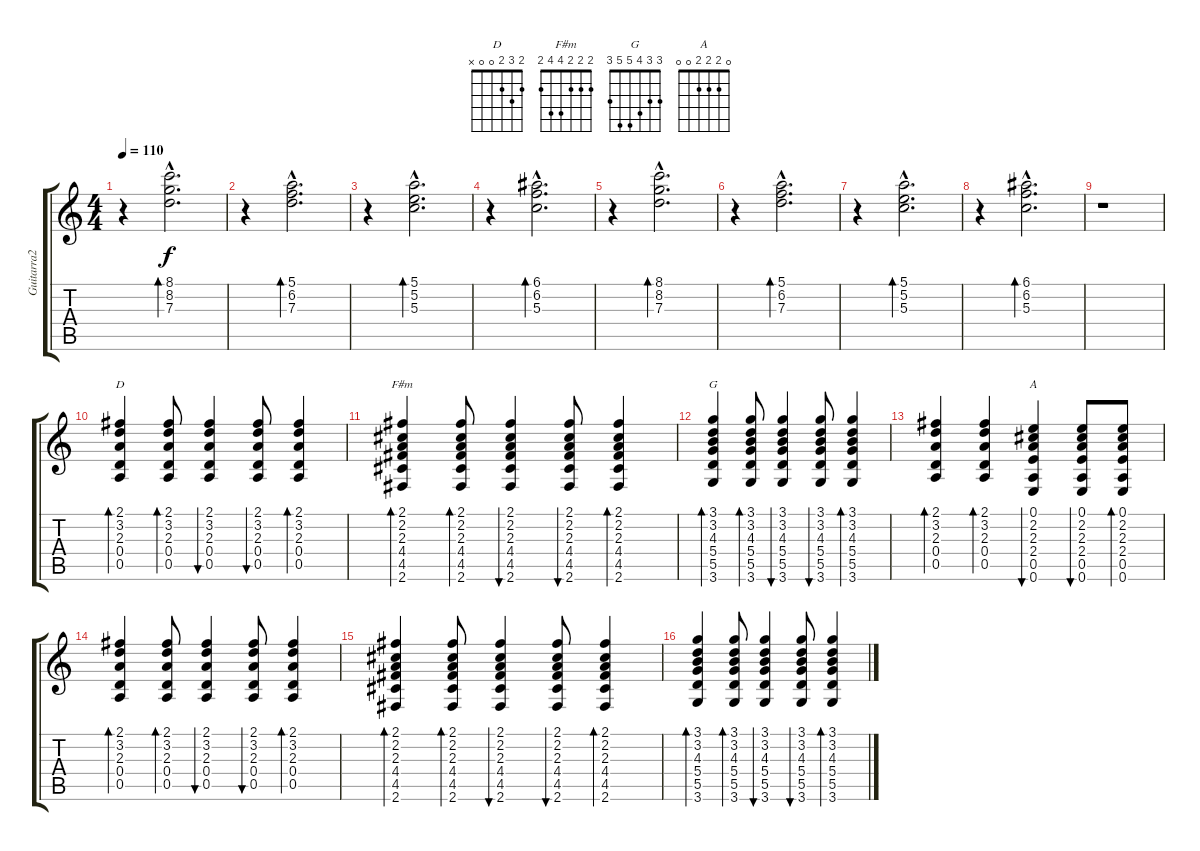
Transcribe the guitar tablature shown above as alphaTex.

\track ("Guitarra2" "Guitarra2") {instrument acousticguitarsteel}
\staff {score tabs}
\tuning (E4 B3 G3 D3 A2 E2) {hide}
\chord ("D" 2 3 2 0 0 x)
\chord ("F#m" 2 2 2 4 4 2)
\chord ("G" 3 3 4 5 5 3)
\chord ("A" 0 2 2 2 0 0)
\ts (4 4)
\tempo 110
\clef g2
\ks c
r.4{dy f} (8.1{hac} 8.2{hac} 7.3{hac}).2{d bd 240} |
r.4 (5.1{hac} 6.2{hac} 7.3{hac}).2{d bd 240} |
r.4 (5.1{hac} 5.2{hac} 5.3{hac}).2{d bd 240} |
r.4 (6.1{hac} 6.2{hac} 5.3{hac}).2{d bd 240} |
r.4 (8.1{hac} 8.2{hac} 7.3{hac}).2{d bd 240} |
r.4 (5.1{hac} 6.2{hac} 7.3{hac}).2{d bd 240} |
r.4 (5.1{hac} 5.2{hac} 5.3{hac}).2{d bd 240} |
r.4 (6.1{hac} 6.2{hac} 5.3{hac}).2{d bd 240} |
r.1 |
(2.1 3.2 2.3 0.4 0.5).4{bd 240 ch "D"} (2.1 3.2 2.3 0.4 0.5).8{bd 30} (2.1 3.2 2.3 0.4 0.5).4{bu 60} (2.1 3.2 2.3 0.4 0.5).8{bu 60} (2.1 3.2 2.3 0.4 0.5).4{bd 60} |
(2.1 2.2 2.3 4.4 4.5 2.6).4{bd 240 ch "F#m"} (2.1 2.2 2.3 4.4 4.5 2.6).8{bd 30} (2.1 2.2 2.3 4.4 4.5 2.6).4{bu 60} (2.1 2.2 2.3 4.4 4.5 2.6).8{bu 60} (2.1 2.2 2.3 4.4 4.5 2.6).4{bd 60} |
(3.1 3.2 4.3 5.4 5.5 3.6).4{bd 240 ch "G"} (3.1 3.2 4.3 5.4 5.5 3.6).8{bd 30} (3.1 3.2 4.3 5.4 5.5 3.6).4{bu 60} (3.1 3.2 4.3 5.4 5.5 3.6).8{bu 60} (3.1 3.2 4.3 5.4 5.5 3.6).4{bd 60} |
(2.1 3.2 2.3 0.4 0.5).4{bd 240} (2.1 3.2 2.3 0.4 0.5).4{bd 30} (0.1 2.2 2.3 2.4 0.5 0.6).4{bu 60 ch "A"} (0.1 2.2 2.3 2.4 0.5 0.6).8{bu 60} (0.1 2.2 2.3 2.4 0.5 0.6).8{bd 60} |
(2.1 3.2 2.3 0.4 0.5).4{bd 240} (2.1 3.2 2.3 0.4 0.5).8{bd 30} (2.1 3.2 2.3 0.4 0.5).4{bu 60} (2.1 3.2 2.3 0.4 0.5).8{bu 60} (2.1 3.2 2.3 0.4 0.5).4{bd 60} |
(2.1 2.2 2.3 4.4 4.5 2.6).4{bd 240} (2.1 2.2 2.3 4.4 4.5 2.6).8{bd 30} (2.1 2.2 2.3 4.4 4.5 2.6).4{bu 60} (2.1 2.2 2.3 4.4 4.5 2.6).8{bu 60} (2.1 2.2 2.3 4.4 4.5 2.6).4{bd 60} |
(3.1 3.2 4.3 5.4 5.5 3.6).4{bd 240} (3.1 3.2 4.3 5.4 5.5 3.6).8{bd 30} (3.1 3.2 4.3 5.4 5.5 3.6).4{bu 60} (3.1 3.2 4.3 5.4 5.5 3.6).8{bu 60} (3.1 3.2 4.3 5.4 5.5 3.6).4{bd 60}
